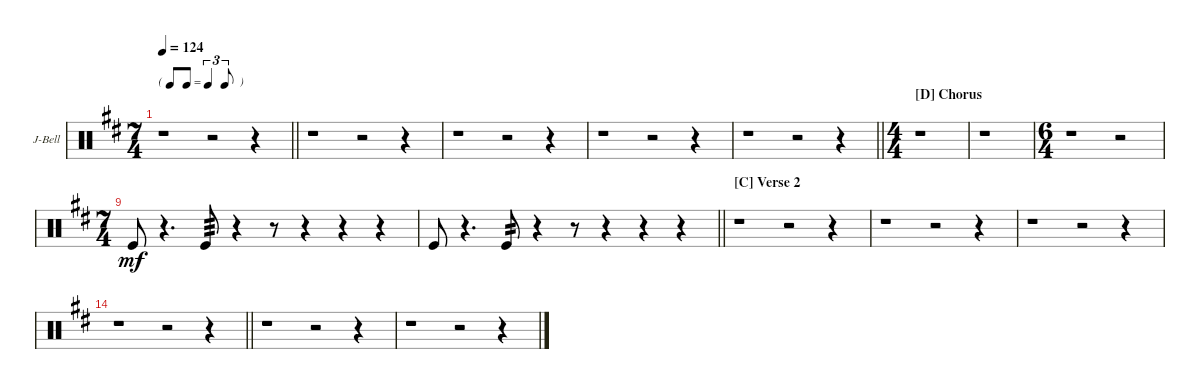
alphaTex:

\bracketExtendMode nobrackets
\firstSystemTrackNameOrientation horizontal
\otherSystemsTrackNameOrientation horizontal
\defaultBarNumberDisplay FirstOfSystem
\track ("Coin Fx" "J-Bell") {instrument percussion}
\staff {score}
\articulation defaults
\ts (7 4)
\tf triplet8th
\tempo 124
\clef neutral
\barLineRight lightlight
\ks d
r.1{dy mf} r.2 r.4 |
r.1 r.2 r.4 |
r.1 r.2 r.4 |
r.1 r.2 r.4 |
\barLineRight lightlight
r.1 r.2 r.4 |
\ts (4 4)
\beaming (8 2 2 2 2)
\section ("D" "Chorus")
r.1 |
r.1 |
\ts (6 4)
\beaming (8 6 6)
r.1 r.2 |
\ts (7 4)
\beaming (8 6 4 4)
"Kick (hit)".8 r.4{d} "Kick (hit)".8{tp 3} r.4 r.8 r.4 r.4 r.4 |
\barLineRight lightlight "Kick (hit)".8
r.4{d} "Kick (hit)".8{tp 2} r.4 r.8 r.4 r.4 r.4 |
\section ("C" "Verse 2")
r.1 r.2 r.4 |
r.1 r.2 r.4 |
r.1 r.2 r.4 |
\barLineRight lightlight
r.1 r.2 r.4 |
r.1 r.2 r.4 |
r.1 r.2 r.4
